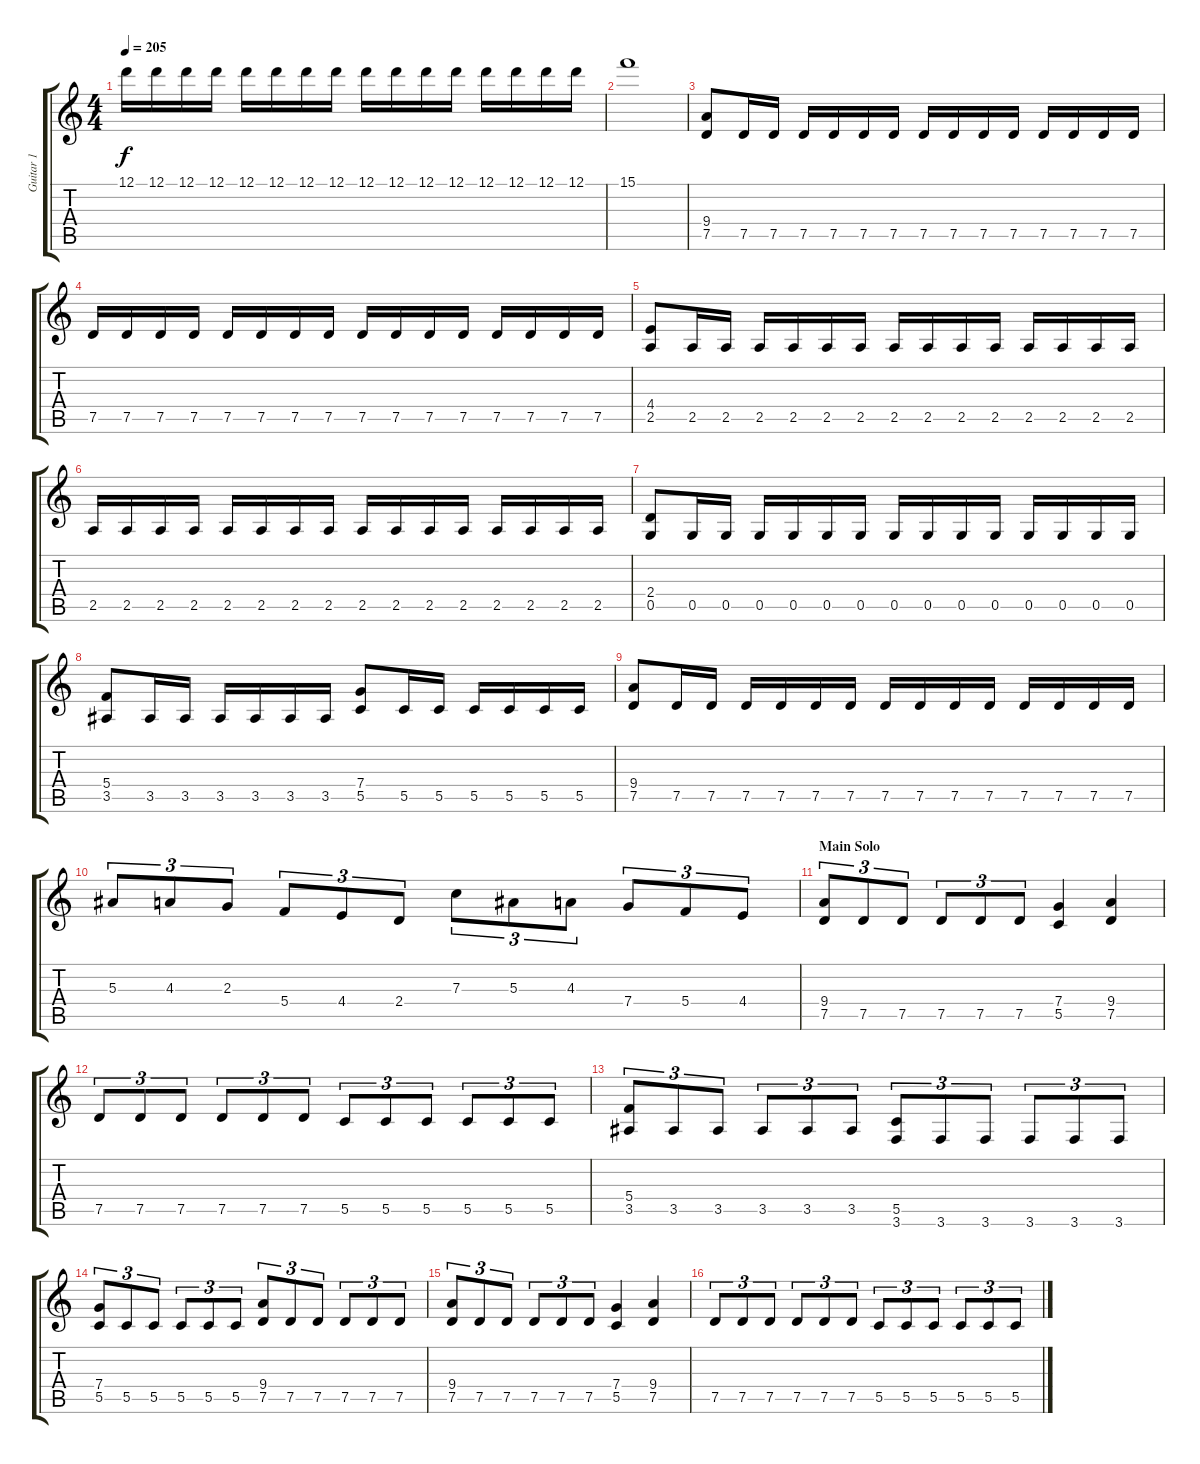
\track ("Guitar 1" "Guitar 1") {instrument distortionguitar}
\staff {score tabs}
\tuning (D4 A3 F3 C3 G2 D2) {hide}
\ts (4 4)
\tempo 205
\clef g2
\ks c
12.1.16{dy f} 12.1.16 12.1.16 12.1.16 12.1.16 12.1.16 12.1.16 12.1.16 12.1.16 12.1.16 12.1.16 12.1.16 12.1.16 12.1.16 12.1.16 12.1.16 |
15.1.1 |
(9.4 7.5).8 7.5.16 7.5.16 7.5.16 7.5.16 7.5.16 7.5.16 7.5.16 7.5.16 7.5.16 7.5.16 7.5.16 7.5.16 7.5.16 7.5.16 |
7.5.16 7.5.16 7.5.16 7.5.16 7.5.16 7.5.16 7.5.16 7.5.16 7.5.16 7.5.16 7.5.16 7.5.16 7.5.16 7.5.16 7.5.16 7.5.16 |
(4.4 2.5).8 2.5.16 2.5.16 2.5.16 2.5.16 2.5.16 2.5.16 2.5.16 2.5.16 2.5.16 2.5.16 2.5.16 2.5.16 2.5.16 2.5.16 |
2.5.16 2.5.16 2.5.16 2.5.16 2.5.16 2.5.16 2.5.16 2.5.16 2.5.16 2.5.16 2.5.16 2.5.16 2.5.16 2.5.16 2.5.16 2.5.16 |
(2.4 0.5).8 0.5.16 0.5.16 0.5.16 0.5.16 0.5.16 0.5.16 0.5.16 0.5.16 0.5.16 0.5.16 0.5.16 0.5.16 0.5.16 0.5.16 |
(5.4 3.5).8 3.5.16 3.5.16 3.5.16 3.5.16 3.5.16 3.5.16 (7.4 5.5).8 5.5.16 5.5.16 5.5.16 5.5.16 5.5.16 5.5.16 |
(9.4 7.5).8 7.5.16 7.5.16 7.5.16 7.5.16 7.5.16 7.5.16 7.5.16 7.5.16 7.5.16 7.5.16 7.5.16 7.5.16 7.5.16 7.5.16 |
5.3.8{tu (3 2)} 4.3.8{tu (3 2)} 2.3.8{tu (3 2)} 5.4.8{tu (3 2)} 4.4.8{tu (3 2)} 2.4.8{tu (3 2)} 7.3.8{tu (3 2)} 5.3.8{tu (3 2)} 4.3.8{tu (3 2)} 7.4.8{tu (3 2)} 5.4.8{tu (3 2)} 4.4.8{tu (3 2)} |
\section ("" "Main Solo")
(9.4 7.5).8{tu (3 2)} 7.5.8{tu (3 2)} 7.5.8{tu (3 2)} 7.5.8{tu (3 2)} 7.5.8{tu (3 2)} 7.5.8{tu (3 2)} (7.4 5.5).4 (9.4 7.5).4 |
7.5.8{tu (3 2)} 7.5.8{tu (3 2)} 7.5.8{tu (3 2)} 7.5.8{tu (3 2)} 7.5.8{tu (3 2)} 7.5.8{tu (3 2)} 5.5.8{tu (3 2)} 5.5.8{tu (3 2)} 5.5.8{tu (3 2)} 5.5.8{tu (3 2)} 5.5.8{tu (3 2)} 5.5.8{tu (3 2)} |
(5.4 3.5).8{tu (3 2)} 3.5.8{tu (3 2)} 3.5.8{tu (3 2)} 3.5.8{tu (3 2)} 3.5.8{tu (3 2)} 3.5.8{tu (3 2)} (5.5 3.6).8{tu (3 2)} 3.6.8{tu (3 2)} 3.6.8{tu (3 2)} 3.6.8{tu (3 2)} 3.6.8{tu (3 2)} 3.6.8{tu (3 2)} |
(7.4 5.5).8{tu (3 2)} 5.5.8{tu (3 2)} 5.5.8{tu (3 2)} 5.5.8{tu (3 2)} 5.5.8{tu (3 2)} 5.5.8{tu (3 2)} (9.4 7.5).8{tu (3 2)} 7.5.8{tu (3 2)} 7.5.8{tu (3 2)} 7.5.8{tu (3 2)} 7.5.8{tu (3 2)} 7.5.8{tu (3 2)} |
(9.4 7.5).8{tu (3 2)} 7.5.8{tu (3 2)} 7.5.8{tu (3 2)} 7.5.8{tu (3 2)} 7.5.8{tu (3 2)} 7.5.8{tu (3 2)} (7.4 5.5).4 (9.4 7.5).4 |
7.5.8{tu (3 2)} 7.5.8{tu (3 2)} 7.5.8{tu (3 2)} 7.5.8{tu (3 2)} 7.5.8{tu (3 2)} 7.5.8{tu (3 2)} 5.5.8{tu (3 2)} 5.5.8{tu (3 2)} 5.5.8{tu (3 2)} 5.5.8{tu (3 2)} 5.5.8{tu (3 2)} 5.5.8{tu (3 2)}
